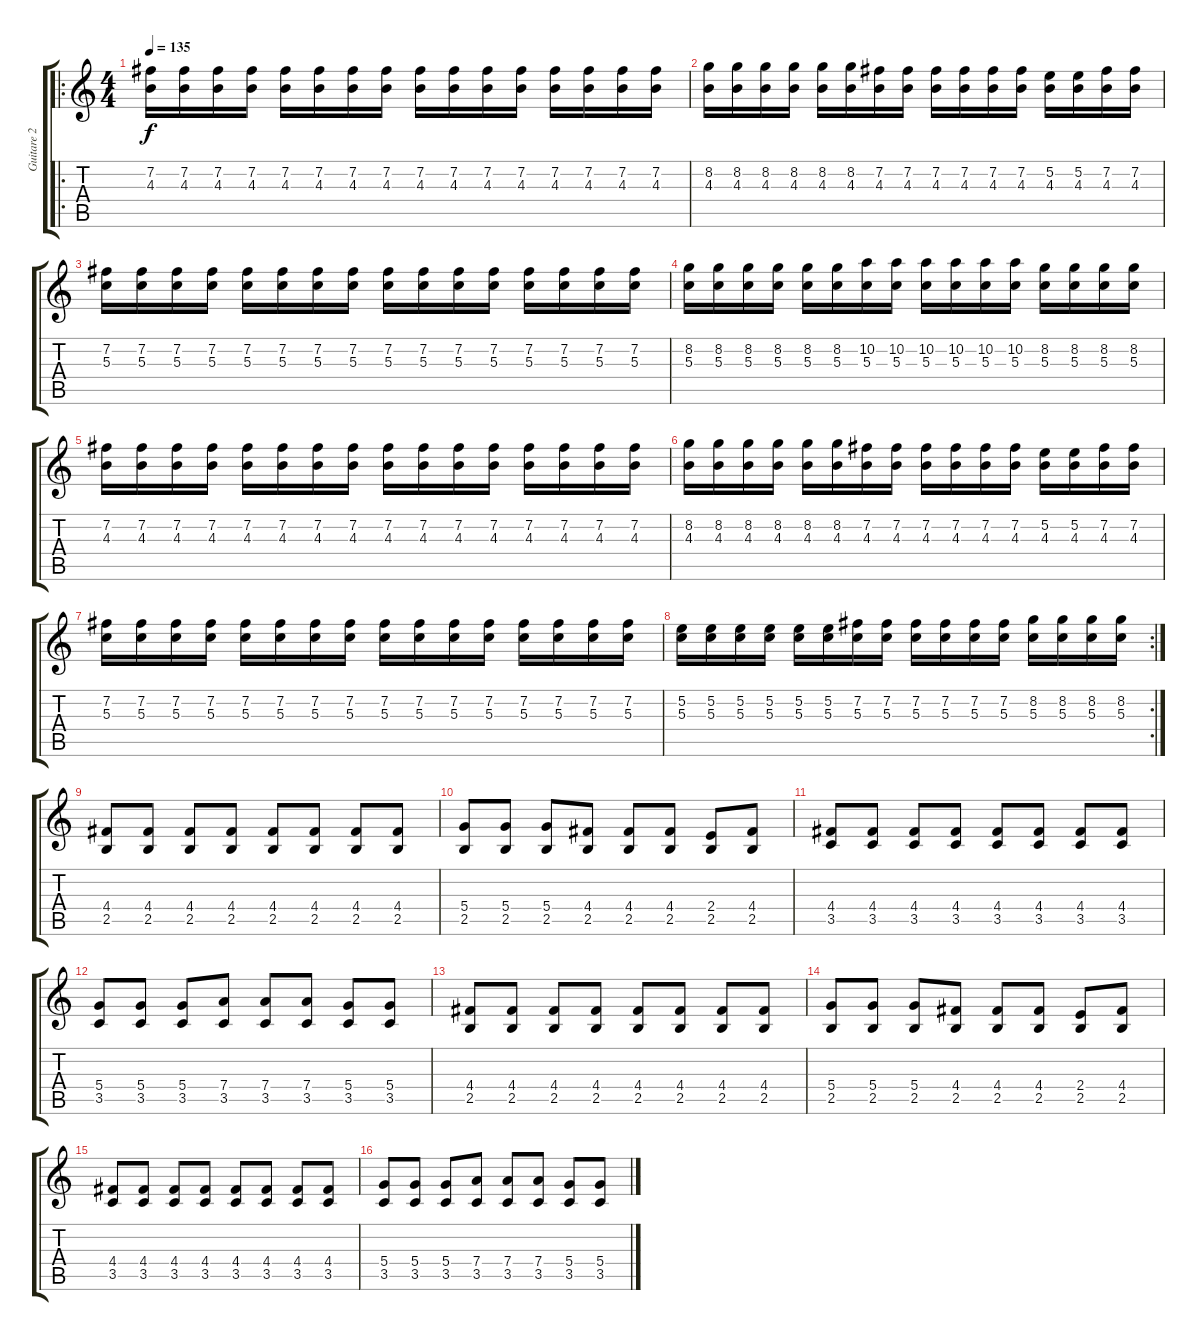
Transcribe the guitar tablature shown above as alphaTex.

\track ("Guitare 2" "Guitare 2") {instrument distortionguitar}
\staff {score tabs}
\tuning (E4 B3 G3 D3 A2 D2) {hide}
\ro
\ts (4 4)
\tempo 135
\clef g2
\ks c
(7.2 4.3).16{dy f} (7.2 4.3).16 (7.2 4.3).16 (7.2 4.3).16 (7.2 4.3).16 (7.2 4.3).16 (7.2 4.3).16 (7.2 4.3).16 (7.2 4.3).16 (7.2 4.3).16 (7.2 4.3).16 (7.2 4.3).16 (7.2 4.3).16 (7.2 4.3).16 (7.2 4.3).16 (7.2 4.3).16 |
(8.2 4.3).16 (8.2 4.3).16 (8.2 4.3).16 (8.2 4.3).16 (8.2 4.3).16 (8.2 4.3).16 (7.2 4.3).16 (7.2 4.3).16 (7.2 4.3).16 (7.2 4.3).16 (7.2 4.3).16 (7.2 4.3).16 (5.2 4.3).16 (5.2 4.3).16 (7.2 4.3).16 (7.2 4.3).16 |
(7.2 5.3).16 (7.2 5.3).16 (7.2 5.3).16 (7.2 5.3).16 (7.2 5.3).16 (7.2 5.3).16 (7.2 5.3).16 (7.2 5.3).16 (7.2 5.3).16 (7.2 5.3).16 (7.2 5.3).16 (7.2 5.3).16 (7.2 5.3).16 (7.2 5.3).16 (7.2 5.3).16 (7.2 5.3).16 |
(8.2 5.3).16 (8.2 5.3).16 (8.2 5.3).16 (8.2 5.3).16 (8.2 5.3).16 (8.2 5.3).16 (10.2 5.3).16 (10.2 5.3).16 (10.2 5.3).16 (10.2 5.3).16 (10.2 5.3).16 (10.2 5.3).16 (8.2 5.3).16 (8.2 5.3).16 (8.2 5.3).16 (8.2 5.3).16 |
(7.2 4.3).16 (7.2 4.3).16 (7.2 4.3).16 (7.2 4.3).16 (7.2 4.3).16 (7.2 4.3).16 (7.2 4.3).16 (7.2 4.3).16 (7.2 4.3).16 (7.2 4.3).16 (7.2 4.3).16 (7.2 4.3).16 (7.2 4.3).16 (7.2 4.3).16 (7.2 4.3).16 (7.2 4.3).16 |
(8.2 4.3).16 (8.2 4.3).16 (8.2 4.3).16 (8.2 4.3).16 (8.2 4.3).16 (8.2 4.3).16 (7.2 4.3).16 (7.2 4.3).16 (7.2 4.3).16 (7.2 4.3).16 (7.2 4.3).16 (7.2 4.3).16 (5.2 4.3).16 (5.2 4.3).16 (7.2 4.3).16 (7.2 4.3).16 |
(7.2 5.3).16 (7.2 5.3).16 (7.2 5.3).16 (7.2 5.3).16 (7.2 5.3).16 (7.2 5.3).16 (7.2 5.3).16 (7.2 5.3).16 (7.2 5.3).16 (7.2 5.3).16 (7.2 5.3).16 (7.2 5.3).16 (7.2 5.3).16 (7.2 5.3).16 (7.2 5.3).16 (7.2 5.3).16 |
\rc 2
(5.2 5.3).16 (5.2 5.3).16 (5.2 5.3).16 (5.2 5.3).16 (5.2 5.3).16 (5.2 5.3).16 (7.2 5.3).16 (7.2 5.3).16 (7.2 5.3).16 (7.2 5.3).16 (7.2 5.3).16 (7.2 5.3).16 (8.2 5.3).16 (8.2 5.3).16 (8.2 5.3).16 (8.2 5.3).16 |
(4.4 2.5).8{volume 8} (4.4 2.5).8 (4.4 2.5).8 (4.4 2.5).8 (4.4 2.5).8 (4.4 2.5).8 (4.4 2.5).8 (4.4 2.5).8 |
(5.4 2.5).8 (5.4 2.5).8 (5.4 2.5).8 (4.4 2.5).8 (4.4 2.5).8 (4.4 2.5).8 (2.4 2.5).8 (4.4 2.5).8 |
(4.4 3.5).8 (4.4 3.5).8 (4.4 3.5).8 (4.4 3.5).8 (4.4 3.5).8 (4.4 3.5).8 (4.4 3.5).8 (4.4 3.5).8 |
(5.4 3.5).8 (5.4 3.5).8 (5.4 3.5).8 (7.4 3.5).8 (7.4 3.5).8 (7.4 3.5).8 (5.4 3.5).8 (5.4 3.5).8 |
(4.4 2.5).8 (4.4 2.5).8 (4.4 2.5).8 (4.4 2.5).8 (4.4 2.5).8 (4.4 2.5).8 (4.4 2.5).8 (4.4 2.5).8 |
(5.4 2.5).8 (5.4 2.5).8 (5.4 2.5).8 (4.4 2.5).8 (4.4 2.5).8 (4.4 2.5).8 (2.4 2.5).8 (4.4 2.5).8 |
(4.4 3.5).8 (4.4 3.5).8 (4.4 3.5).8 (4.4 3.5).8 (4.4 3.5).8 (4.4 3.5).8 (4.4 3.5).8 (4.4 3.5).8 |
(5.4 3.5).8 (5.4 3.5).8 (5.4 3.5).8 (7.4 3.5).8 (7.4 3.5).8 (7.4 3.5).8 (5.4 3.5).8 (5.4 3.5).8
